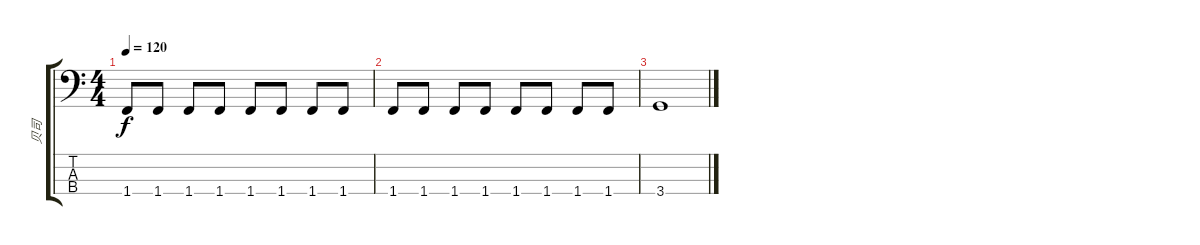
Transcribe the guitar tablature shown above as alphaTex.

\track ("贝司" "贝司") {instrument acousticguitarnylon}
\staff {score tabs}
\tuning (G2 D2 A1 E1) {hide}
\ts (4 4)
\tempo 120
\clef f4
\ks c
1.4.8{dy f} 1.4.8 1.4.8 1.4.8 1.4.8 1.4.8 1.4.8 1.4.8 |
1.4.8 1.4.8 1.4.8 1.4.8 1.4.8 1.4.8 1.4.8 1.4.8 |
3.4.1
